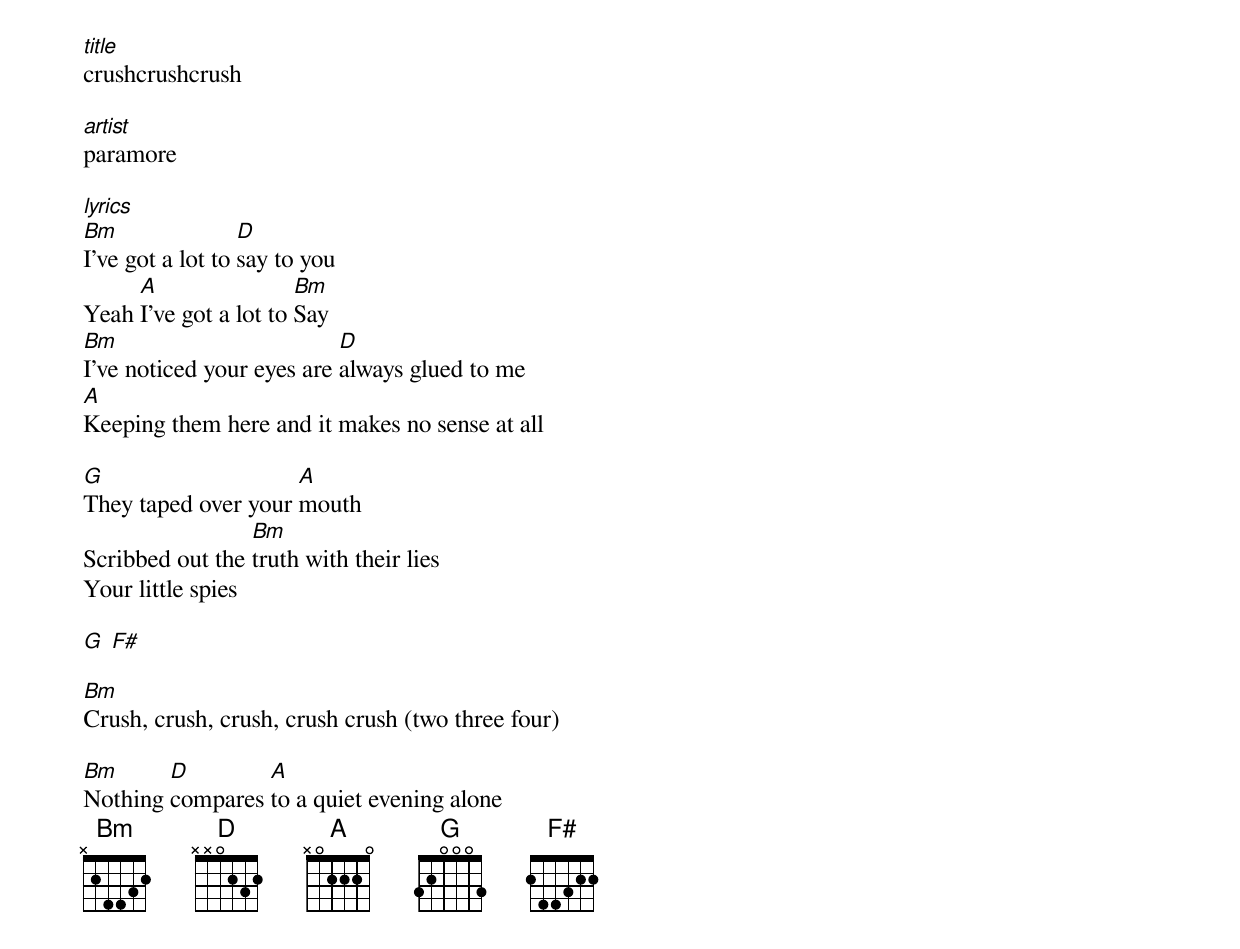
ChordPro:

[title]
crushcrushcrush

[artist]
paramore

[lyrics]
[Bm]I've got a lot to [D]say to you
Yeah [A]I've got a lot to [Bm]Say
[Bm]I’ve noticed your eyes are [D]always glued to me
[A]Keeping them here and it makes no sense at all

[G]They taped over your [A]mouth
Scribbed out the [Bm]truth with their lies
Your little spies

[G] [F#]

[Bm]Crush, crush, crush, crush crush (two three four)

[Bm]Nothing [D]compares [A]to a quiet evening alone
